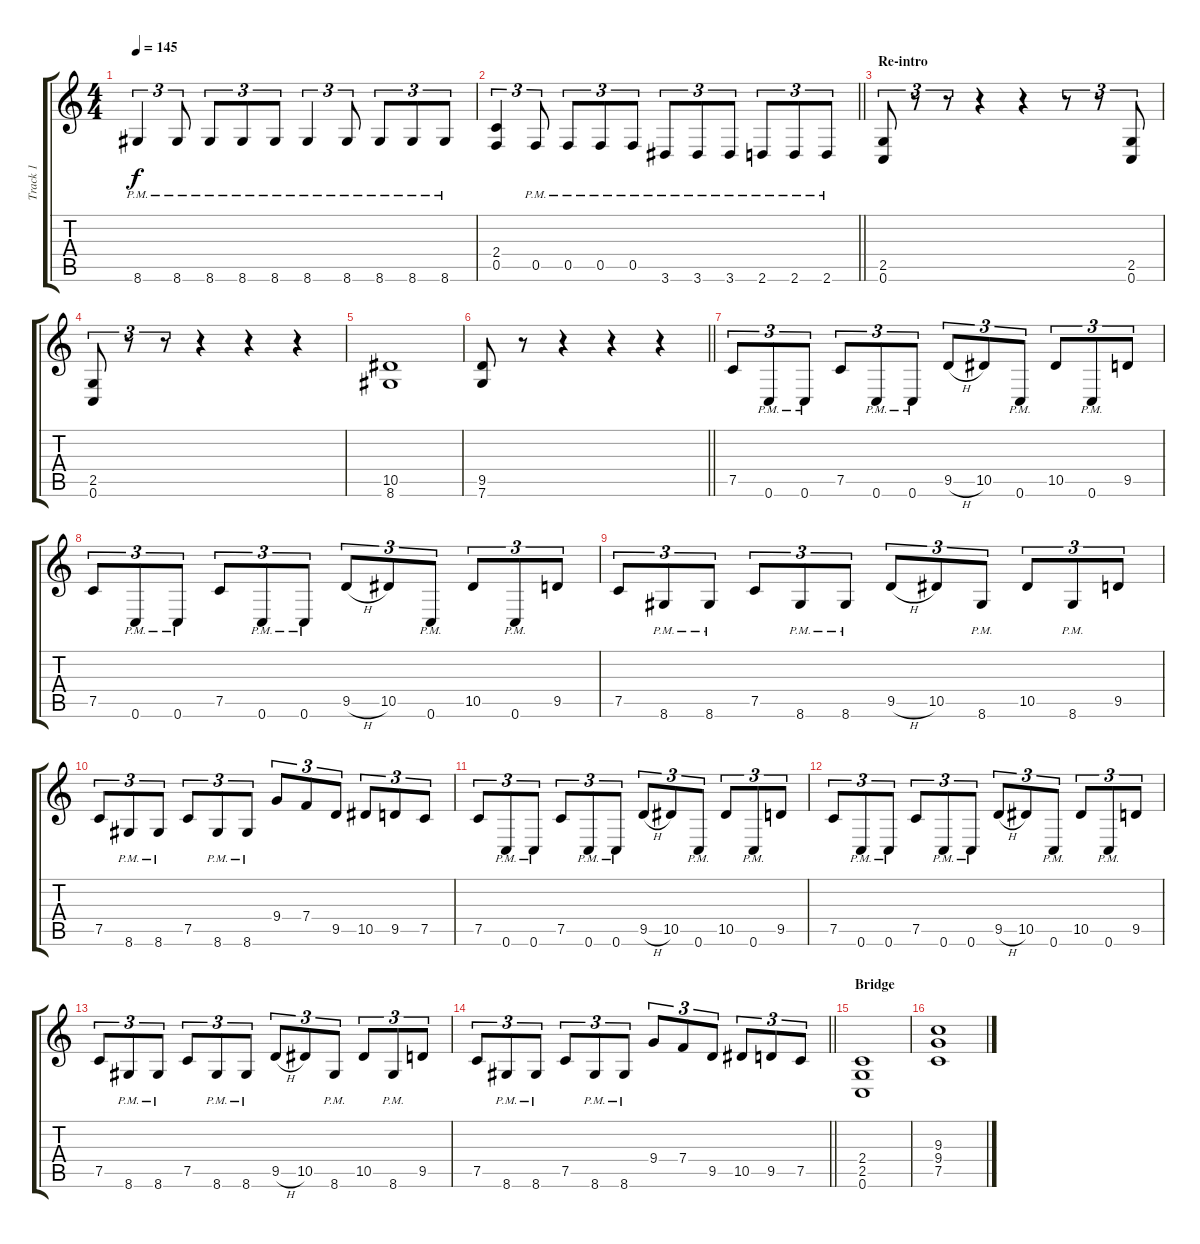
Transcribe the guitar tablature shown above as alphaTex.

\track ("Track 1" "Track 1") {instrument distortionguitar}
\staff {score tabs}
\tuning (C4 G3 Eb3 Bb2 F2 C2) {hide}
\ts (4 4)
\tempo 145
\clef g2
\ks c
8.6{pm}.4{tu (3 2) dy f} 8.6{pm}.8{tu (3 2)} 8.6{pm}.8{tu (3 2)} 8.6{pm}.8{tu (3 2)} 8.6{pm}.8{tu (3 2)} 8.6{pm}.4{tu (3 2)} 8.6{pm}.8{tu (3 2)} 8.6{pm}.8{tu (3 2)} 8.6{pm}.8{tu (3 2)} 8.6{pm}.8{tu (3 2)} |
\barLineRight lightlight
(2.4 0.5).4{tu (3 2)} 0.5{pm}.8{tu (3 2)} 0.5{pm}.8{tu (3 2)} 0.5{pm}.8{tu (3 2)} 0.5{pm}.8{tu (3 2)} 3.6{pm}.8{tu (3 2)} 3.6{pm}.8{tu (3 2)} 3.6{pm}.8{tu (3 2)} 2.6{pm}.8{tu (3 2)} 2.6{pm}.8{tu (3 2)} 2.6{pm}.8{tu (3 2)} |
\section ("" "Re-intro")
(2.5 0.6).8{tu (3 2) balance 0} r.8{tu (3 2)} r.8{tu (3 2)} r.4 r.4 r.8{tu (3 2)} r.8{tu (3 2)} (2.5 0.6).8{tu (3 2)} |
(2.5 0.6).8{tu (3 2)} r.8{tu (3 2)} r.8{tu (3 2)} r.4 r.4 r.4 |
(10.5 8.6).1 |
\barLineRight lightlight
(9.5 7.6).8 r.8 r.4 r.4 r.4 |
7.5.8{tu (3 2)} 0.6{pm}.8{tu (3 2)} 0.6{pm}.8{tu (3 2)} 7.5.8{tu (3 2)} 0.6{pm}.8{tu (3 2)} 0.6{pm}.8{tu (3 2)} 9.5{h}.8{tu (3 2)} 10.5.8{tu (3 2)} 0.6{pm}.8{tu (3 2)} 10.5.8{tu (3 2)} 0.6{pm}.8{tu (3 2)} 9.5.8{tu (3 2)} |
7.5.8{tu (3 2)} 0.6{pm}.8{tu (3 2)} 0.6{pm}.8{tu (3 2)} 7.5.8{tu (3 2)} 0.6{pm}.8{tu (3 2)} 0.6{pm}.8{tu (3 2)} 9.5{h}.8{tu (3 2)} 10.5.8{tu (3 2)} 0.6{pm}.8{tu (3 2)} 10.5.8{tu (3 2)} 0.6{pm}.8{tu (3 2)} 9.5.8{tu (3 2)} |
7.5.8{tu (3 2)} 8.6{pm}.8{tu (3 2)} 8.6{pm}.8{tu (3 2)} 7.5.8{tu (3 2)} 8.6{pm}.8{tu (3 2)} 8.6{pm}.8{tu (3 2)} 9.5{h}.8{tu (3 2)} 10.5.8{tu (3 2)} 8.6{pm}.8{tu (3 2)} 10.5.8{tu (3 2)} 8.6{pm}.8{tu (3 2)} 9.5.8{tu (3 2)} |
7.5.8{tu (3 2)} 8.6{pm}.8{tu (3 2)} 8.6{pm}.8{tu (3 2)} 7.5.8{tu (3 2)} 8.6{pm}.8{tu (3 2)} 8.6{pm}.8{tu (3 2)} 9.4.8{tu (3 2)} 7.4.8{tu (3 2)} 9.5.8{tu (3 2)} 10.5.8{tu (3 2)} 9.5.8{tu (3 2)} 7.5.8{tu (3 2)} |
7.5.8{tu (3 2)} 0.6{pm}.8{tu (3 2)} 0.6{pm}.8{tu (3 2)} 7.5.8{tu (3 2)} 0.6{pm}.8{tu (3 2)} 0.6{pm}.8{tu (3 2)} 9.5{h}.8{tu (3 2)} 10.5.8{tu (3 2)} 0.6{pm}.8{tu (3 2)} 10.5.8{tu (3 2)} 0.6{pm}.8{tu (3 2)} 9.5.8{tu (3 2)} |
7.5.8{tu (3 2)} 0.6{pm}.8{tu (3 2)} 0.6{pm}.8{tu (3 2)} 7.5.8{tu (3 2)} 0.6{pm}.8{tu (3 2)} 0.6{pm}.8{tu (3 2)} 9.5{h}.8{tu (3 2)} 10.5.8{tu (3 2)} 0.6{pm}.8{tu (3 2)} 10.5.8{tu (3 2)} 0.6{pm}.8{tu (3 2)} 9.5.8{tu (3 2)} |
7.5.8{tu (3 2)} 8.6{pm}.8{tu (3 2)} 8.6{pm}.8{tu (3 2)} 7.5.8{tu (3 2)} 8.6{pm}.8{tu (3 2)} 8.6{pm}.8{tu (3 2)} 9.5{h}.8{tu (3 2)} 10.5.8{tu (3 2)} 8.6{pm}.8{tu (3 2)} 10.5.8{tu (3 2)} 8.6{pm}.8{tu (3 2)} 9.5.8{tu (3 2)} |
\barLineRight lightlight
7.5.8{tu (3 2)} 8.6{pm}.8{tu (3 2)} 8.6{pm}.8{tu (3 2)} 7.5.8{tu (3 2)} 8.6{pm}.8{tu (3 2)} 8.6{pm}.8{tu (3 2)} 9.4.8{tu (3 2)} 7.4.8{tu (3 2)} 9.5.8{tu (3 2)} 10.5.8{tu (3 2)} 9.5.8{tu (3 2)} 7.5.8{tu (3 2)} |
\section ("" "Bridge")
(2.4 2.5 0.6).1{balance 8} |
(9.3 9.4 7.5).1
